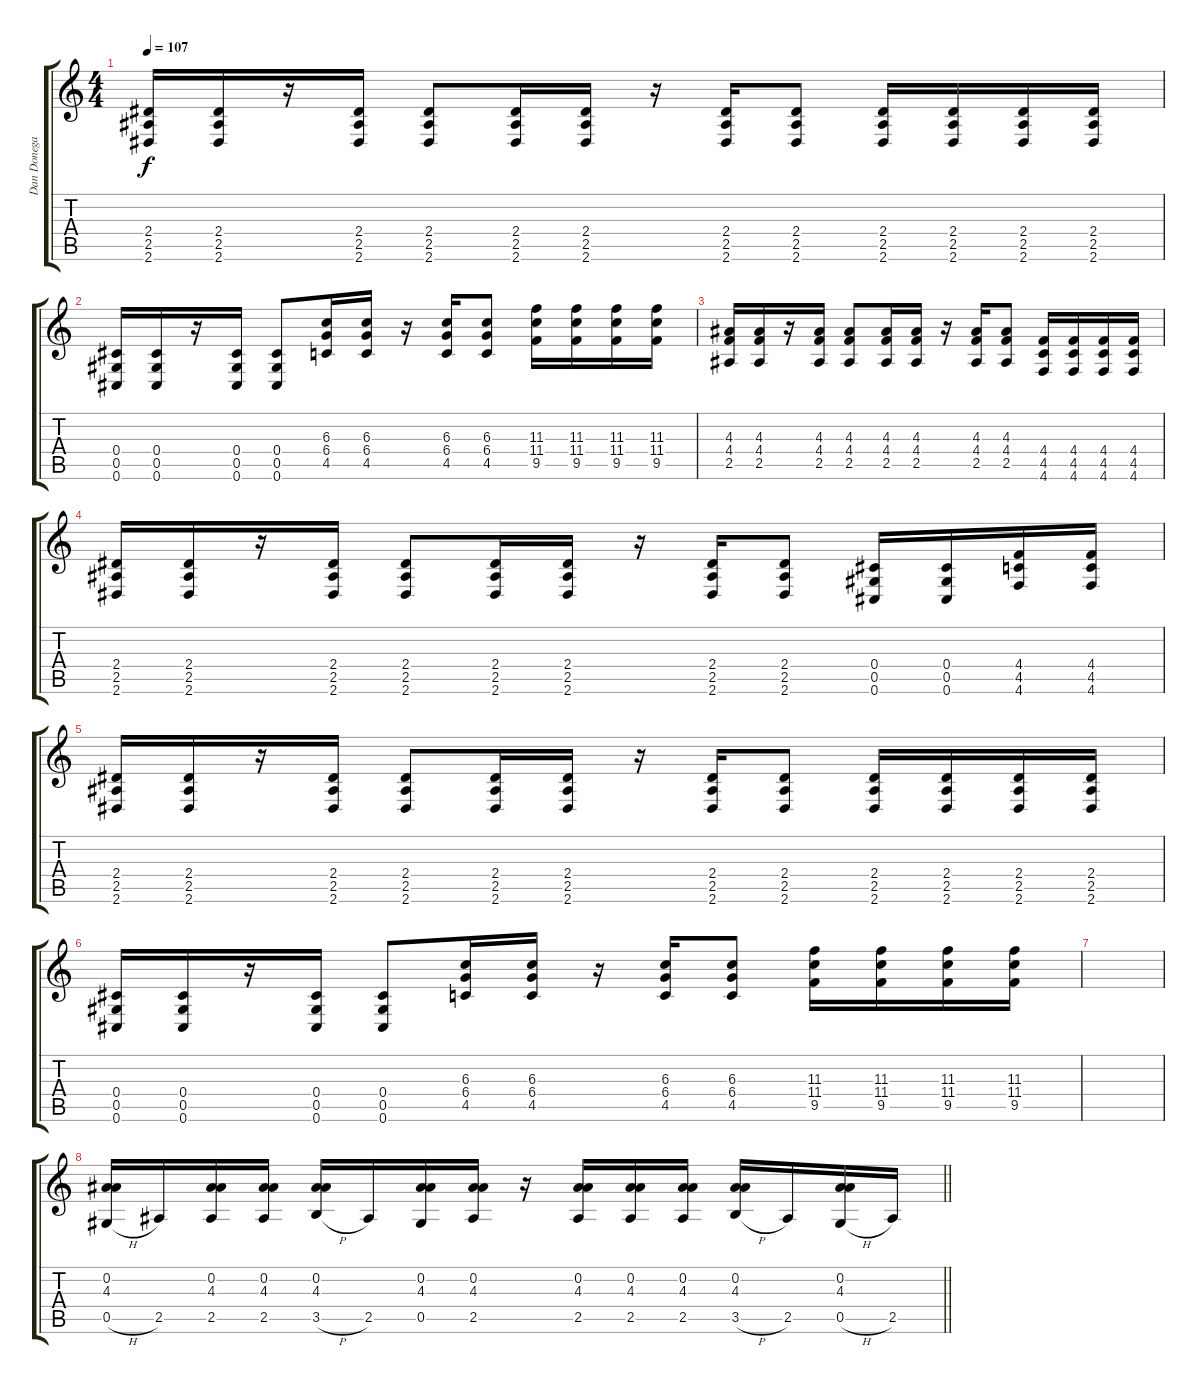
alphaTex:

\track ("Dan Donegan 2" "Dan Donega") {instrument distortionguitar}
\staff {score tabs}
\tuning (Eb4 Bb3 Gb3 Db3 Ab2 Db2) {hide}
\ts (4 4)
\tempo 107
\clef g2
\ks c
(2.4 2.5 2.6).16{dy f} (2.4 2.5 2.6).16 r.16 (2.4 2.5 2.6).16 (2.4 2.5 2.6).8 (2.4 2.5 2.6).16 (2.4 2.5 2.6).16 r.16 (2.4 2.5 2.6).16 (2.4 2.5 2.6).8 (2.4 2.5 2.6).16 (2.4 2.5 2.6).16 (2.4 2.5 2.6).16 (2.4 2.5 2.6).16 |
(0.4 0.5 0.6).16 (0.4 0.5 0.6).16 r.16 (0.4 0.5 0.6).16 (0.4 0.5 0.6).8 (6.3 6.4 4.5).16 (6.3 6.4 4.5).16 r.16 (6.3 6.4 4.5).16 (6.3 6.4 4.5).8 (11.3 11.4 9.5).16 (11.3 11.4 9.5).16 (11.3 11.4 9.5).16 (11.3 11.4 9.5).16 |
(4.3 4.4 2.5).16 (4.3 4.4 2.5).16 r.16 (4.3 4.4 2.5).16 (4.3 4.4 2.5).8 (4.3 4.4 2.5).16 (4.3 4.4 2.5).16 r.16 (4.3 4.4 2.5).16 (4.3 4.4 2.5).8 (4.4 4.5 4.6).16 (4.4 4.5 4.6).16 (4.4 4.5 4.6).16 (4.4 4.5 4.6).16 |
(2.4 2.5 2.6).16 (2.4 2.5 2.6).16 r.16 (2.4 2.5 2.6).16 (2.4 2.5 2.6).8 (2.4 2.5 2.6).16 (2.4 2.5 2.6).16 r.16 (2.4 2.5 2.6).16 (2.4 2.5 2.6).8 (0.4 0.5 0.6).16 (0.4 0.5 0.6).16 (4.4 4.5 4.6).16 (4.4 4.5 4.6).16 |
(2.4 2.5 2.6).16 (2.4 2.5 2.6).16 r.16 (2.4 2.5 2.6).16 (2.4 2.5 2.6).8 (2.4 2.5 2.6).16 (2.4 2.5 2.6).16 r.16 (2.4 2.5 2.6).16 (2.4 2.5 2.6).8 (2.4 2.5 2.6).16 (2.4 2.5 2.6).16 (2.4 2.5 2.6).16 (2.4 2.5 2.6).16 |
(0.4 0.5 0.6).16 (0.4 0.5 0.6).16 r.16 (0.4 0.5 0.6).16 (0.4 0.5 0.6).8 (6.3 6.4 4.5).16 (6.3 6.4 4.5).16 r.16 (6.3 6.4 4.5).16 (6.3 6.4 4.5).8 (11.3 11.4 9.5).16 (11.3 11.4 9.5).16 (11.3 11.4 9.5).16 (11.3 11.4 9.5).16 |
|
\barLineRight lightlight
(0.2 4.3 0.5{h}).16 2.5.16 (0.2 4.3 2.5).16 (0.2 4.3 2.5).16 (0.2 4.3 3.5{h}).16 2.5.16 (0.2 4.3 0.5).16 (0.2 4.3 2.5).16 r.16 (0.2 4.3 2.5).16 (0.2 4.3 2.5).16 (0.2 4.3 2.5).16 (0.2 4.3 3.5{h}).16 2.5.16 (0.2 4.3 0.5{h}).16 2.5.16
